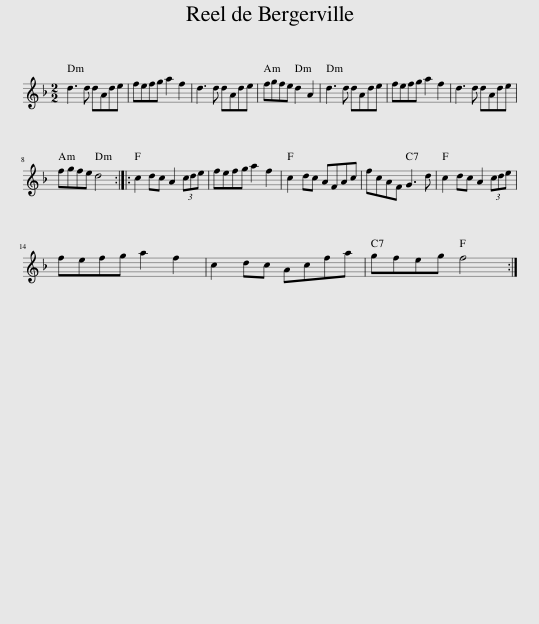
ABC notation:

X:1
L:1/8
M:2/2
I:linebreak $
K:Dmin
V:1 treble
V:1
 d3 d dAde | fefg a2 f2 | d3 d dAde | fgfe d2 A2 | d3 d dAde | %5
 fefg a2 f2 | d3 d dAde |$ fgfe d4 :: c2 dc A2 (3cde | fefg a2 f2 | %10
 c2 dc AFAc | fcAF G3 d | c2 dc A2 (3cde |$ fefg a2 f2 | c2 dc Acfa | %15
 gfeg f4 :| %16
